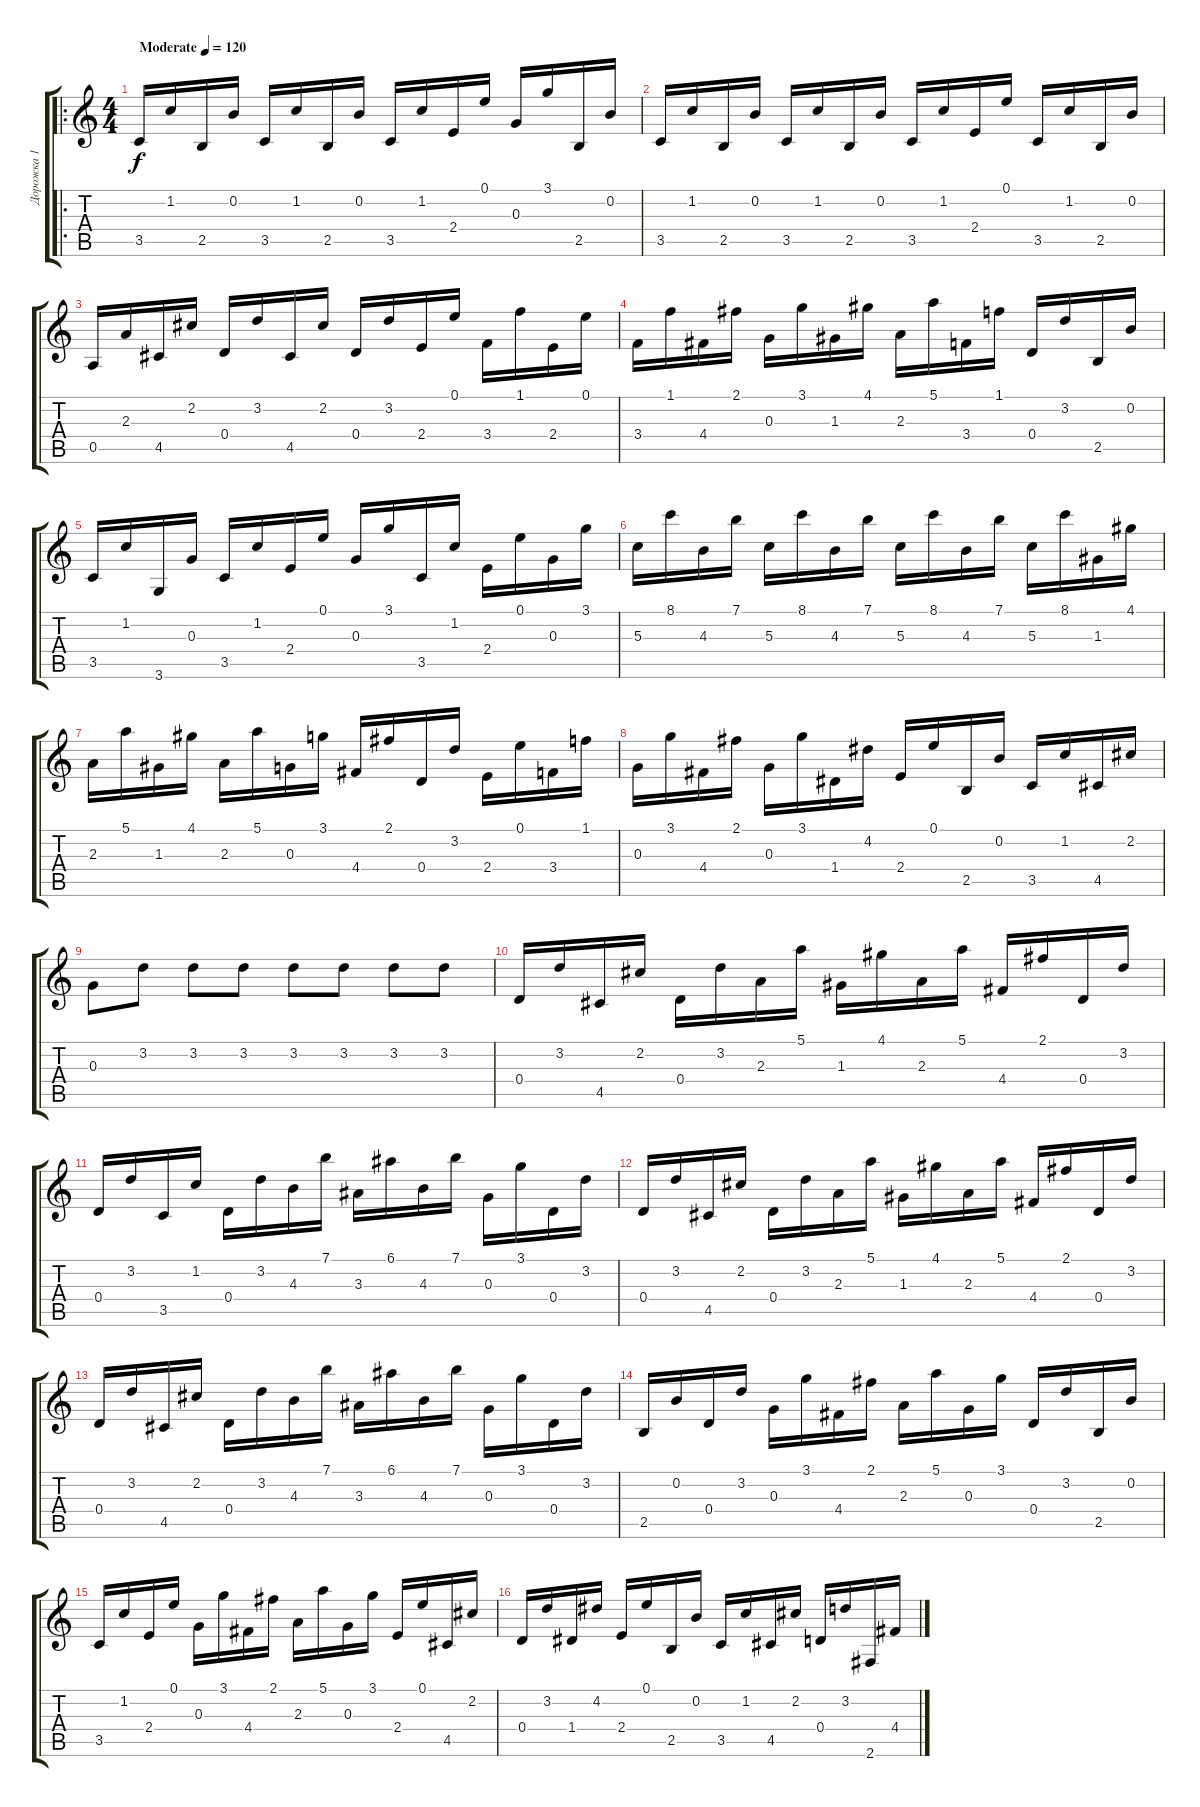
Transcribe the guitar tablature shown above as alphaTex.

\track ("Дорожка 1" "Дорожка 1") {instrument acousticguitarnylon}
\staff {score tabs}
\tuning (E4 B3 G3 D3 A2 E2) {hide}
\ro
\ts (4 4)
\tempo (120 "Moderate")
\clef g2
\ks c
3.5.16{dy f instrument acousticguitarnylon} 1.2.16 2.5.16 0.2.16 3.5.16 1.2.16 2.5.16 0.2.16 3.5.16 1.2.16 2.4.16 0.1.16 0.3.16 3.1.16 2.5.16 0.2.16 |
3.5.16 1.2.16 2.5.16 0.2.16 3.5.16 1.2.16 2.5.16 0.2.16 3.5.16 1.2.16 2.4.16 0.1.16 3.5.16 1.2.16 2.5.16 0.2.16 |
0.5.16 2.3.16 4.5.16 2.2.16 0.4.16 3.2.16 4.5.16 2.2.16 0.4.16 3.2.16 2.4.16 0.1.16 3.4.16 1.1.16 2.4.16 0.1.16 |
3.4.16 1.1.16 4.4.16 2.1.16 0.3.16 3.1.16 1.3.16 4.1.16 2.3.16 5.1.16 3.4.16 1.1.16 0.4.16 3.2.16 2.5.16 0.2.16 |
3.5.16 1.2.16 3.6.16 0.3.16 3.5.16 1.2.16 2.4.16 0.1.16 0.3.16 3.1.16 3.5.16 1.2.16 2.4.16 0.1.16 0.3.16 3.1.16 |
5.3.16 8.1.16 4.3.16 7.1.16 5.3.16 8.1.16 4.3.16 7.1.16 5.3.16 8.1.16 4.3.16 7.1.16 5.3.16 8.1.16 1.3.16 4.1.16 |
2.3.16 5.1.16 1.3.16 4.1.16 2.3.16 5.1.16 0.3.16 3.1.16 4.4.16 2.1.16 0.4.16 3.2.16 2.4.16 0.1.16 3.4.16 1.1.16 |
0.3.16 3.1.16 4.4.16 2.1.16 0.3.16 3.1.16 1.4.16 4.2.16 2.4.16 0.1.16 2.5.16 0.2.16 3.5.16 1.2.16 4.5.16 2.2.16 |
0.3.8 3.2.8 3.2.8 3.2.8 3.2.8 3.2.8 3.2.8 3.2.8 |
0.4.16 3.2.16 4.5.16 2.2.16 0.4.16 3.2.16 2.3.16 5.1.16 1.3.16 4.1.16 2.3.16 5.1.16 4.4.16 2.1.16 0.4.16 3.2.16 |
0.4.16 3.2.16 3.5.16 1.2.16 0.4.16 3.2.16 4.3.16 7.1.16 3.3.16 6.1.16 4.3.16 7.1.16 0.3.16 3.1.16 0.4.16 3.2.16 |
0.4.16 3.2.16 4.5.16 2.2.16 0.4.16 3.2.16 2.3.16 5.1.16 1.3.16 4.1.16 2.3.16 5.1.16 4.4.16 2.1.16 0.4.16 3.2.16 |
0.4.16 3.2.16 4.5.16 2.2.16 0.4.16 3.2.16 4.3.16 7.1.16 3.3.16 6.1.16 4.3.16 7.1.16 0.3.16 3.1.16 0.4.16 3.2.16 |
2.5.16 0.2.16 0.4.16 3.2.16 0.3.16 3.1.16 4.4.16 2.1.16 2.3.16 5.1.16 0.3.16 3.1.16 0.4.16 3.2.16 2.5.16 0.2.16 |
3.5.16 1.2.16 2.4.16 0.1.16 0.3.16 3.1.16 4.4.16 2.1.16 2.3.16 5.1.16 0.3.16 3.1.16 2.4.16 0.1.16 4.5.16 2.2.16 |
0.4.16 3.2.16 1.4.16 4.2.16 2.4.16 0.1.16 2.5.16 0.2.16 3.5.16 1.2.16 4.5.16 2.2.16 0.4.16 3.2.16 2.6.16 4.4.16
